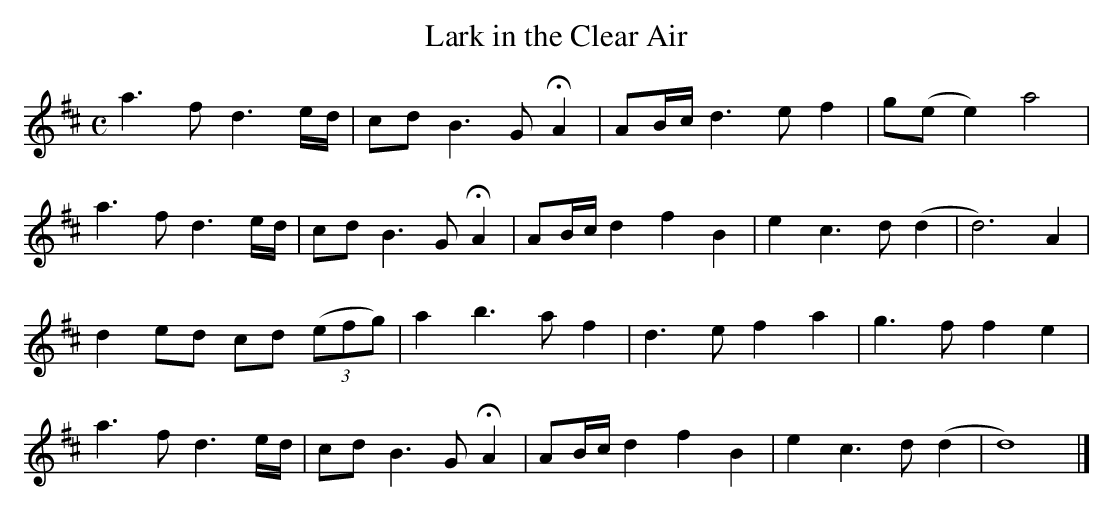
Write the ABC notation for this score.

X:1
U: ~ = !turn!
T:Lark in the Clear Air
L:1/8
M:C
K:D
a3 f d3 e/2d/2 | cd B3 G HA2 | AB/2c/2 d3 e f2 | g(e e2) a4 |
a3 f d3 e/2d/2 | cd B3 G HA2 | AB/2c/2 d2 f2 B2 | e2 c3 d (d2 | d6) A2 |
d2 ed cd ((3efg) | a2 b3 a f2 | d3 e f2 a2 | g3 f f2 e2 |
a3 f d3 e/2d/2 | cd B3 G HA2 | AB/2c/2 d2 f2 B2 | e2 c3 d (d2 | d8) |]
